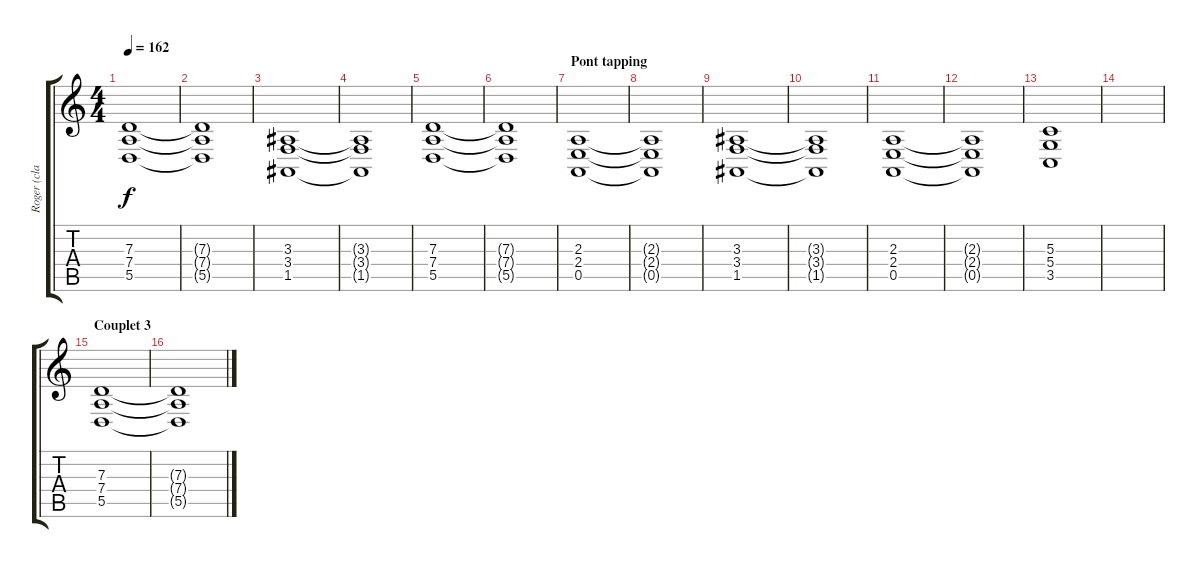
\track ("Roger (clavier)" "Roger (cla") {instrument stringensemble1}
\staff {score tabs}
\tuning (E4 B3 G3 D3 A2 E2) {hide}
\ts (4 4)
\tempo 162
\clef g2
\ks c
(7.3{t} 7.4{t} 5.5{t}).1{dy f} |
(7.3{t} 7.4{t} 5.5{t}).1 |
(3.3 3.4 1.5).1 |
(3.3{t} 3.4{t} 1.5{t}).1 |
(7.3 7.4 5.5).1 |
(7.3{t} 7.4{t} 5.5{t}).1 |
\section ("" "Pont tapping")
(2.3 2.4 0.5).1 |
(2.3{t} 2.4{t} 0.5{t}).1 |
(3.3 3.4 1.5).1 |
(3.3{t} 3.4{t} 1.5{t}).1 |
(2.3 2.4 0.5).1 |
(2.3{t} 2.4{t} 0.5{t}).1 |
(5.3 5.4 3.5).1 |
|
\section ("" "Couplet 3")
(7.3 7.4 5.5).1 |
(7.3{t} 7.4{t} 5.5{t}).1
